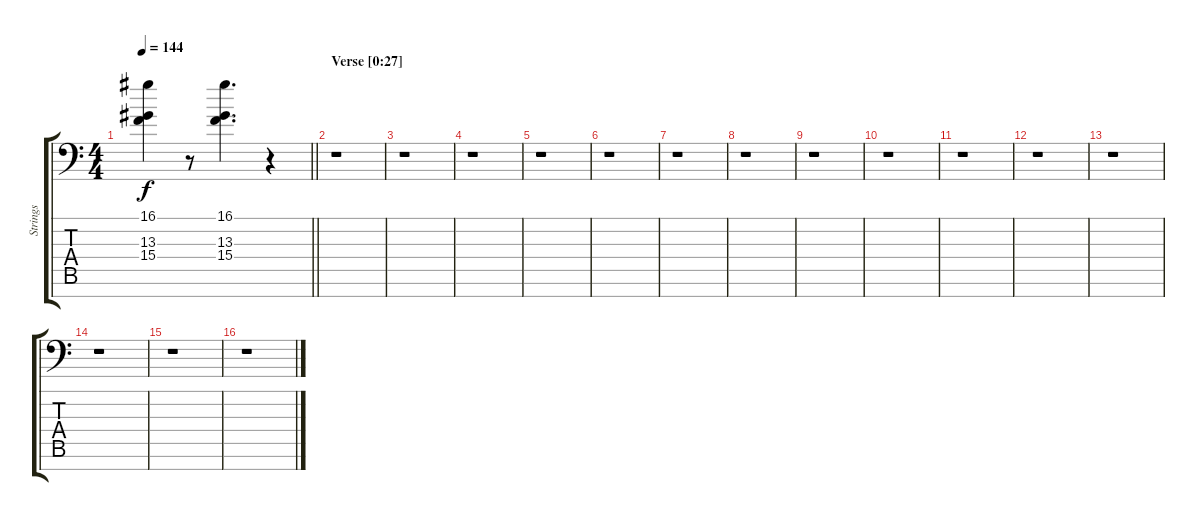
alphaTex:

\track ("Strings" "Strings") {instrument stringensemble1}
\staff {score tabs}
\tuning (E4 B3 G3 D3 A2 B1 B0) {hide}
\ts (4 4)
\tempo 144
\clef f4
\barLineRight lightlight
\ks c
(16.1 13.3 15.4).4{dy f} r.8 (16.1 13.3 15.4).4{d} r.4 |
\section ("" "Verse [0:27]")
r.1 |
r.1 |
r.1 |
r.1 |
r.1 |
r.1 |
r.1 |
r.1 |
r.1 |
r.1 |
r.1 |
r.1 |
r.1 |
r.1 |
r.1
